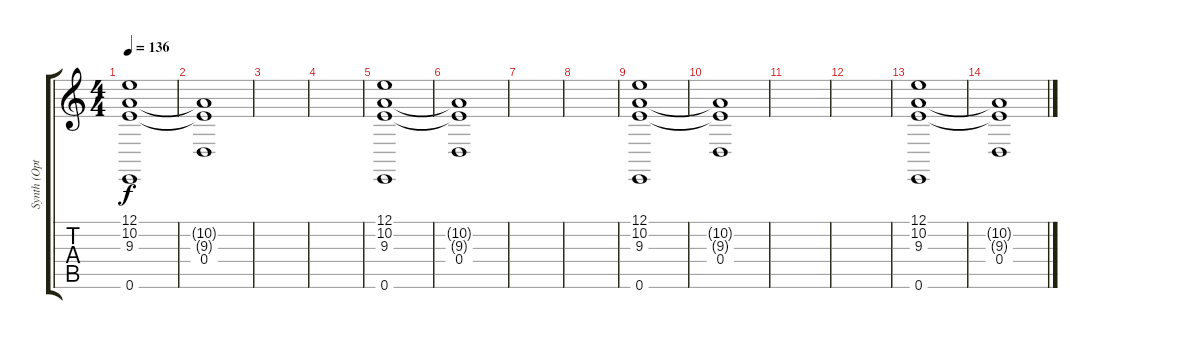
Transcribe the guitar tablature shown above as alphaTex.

\track ("Synth (Optional)" "Synth (Opt") {instrument pad4choir}
\staff {score tabs}
\tuning (E4 B3 G3 D3 A2 E2) {hide}
\ts (4 4)
\tempo 136
\clef g2
\ks c
(12.1 10.2 9.3 0.6).1{dy f} |
(10.2{t} 9.3{t} 0.4).1 |
|
|
(12.1 10.2 9.3 0.6).1 |
(10.2{t} 9.3{t} 0.4).1 |
|
|
(12.1 10.2 9.3 0.6).1 |
(10.2{t} 9.3{t} 0.4).1 |
|
|
(12.1 10.2 9.3 0.6).1 |
(10.2{t} 9.3{t} 0.4).1
